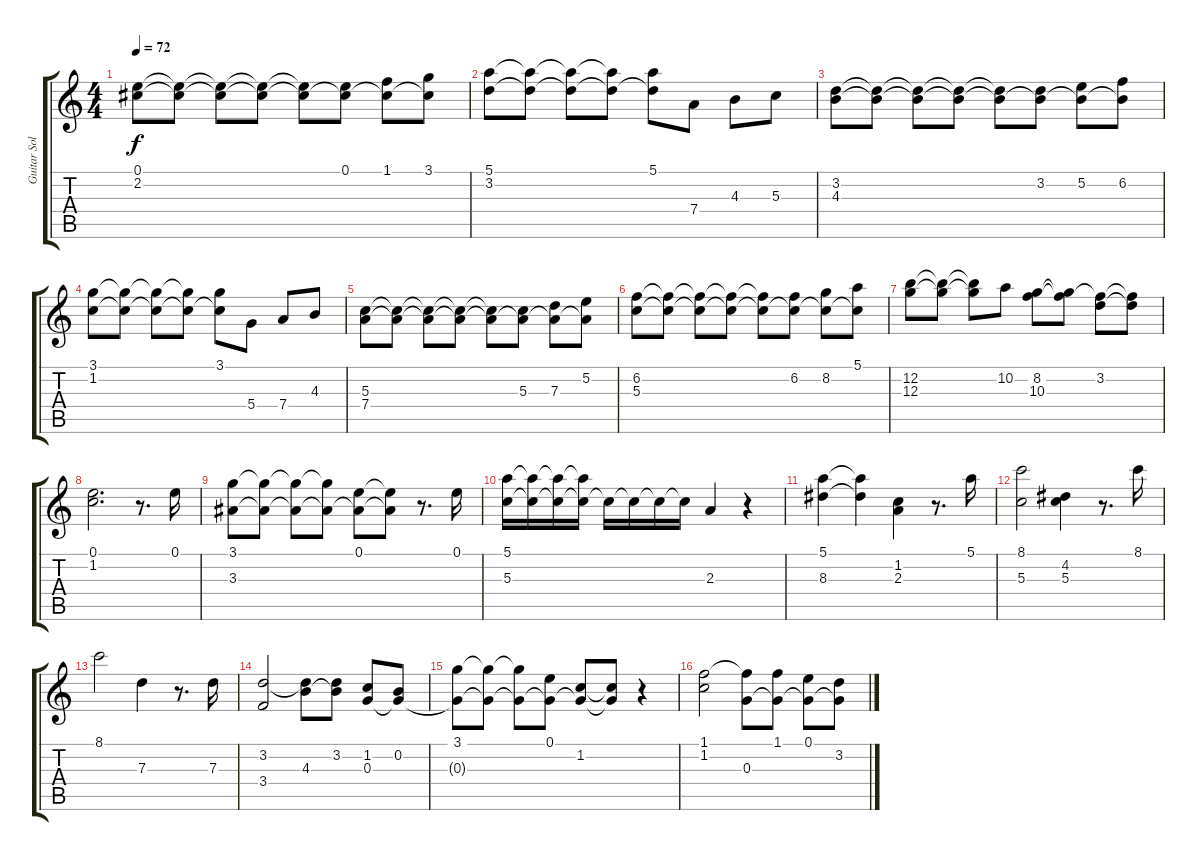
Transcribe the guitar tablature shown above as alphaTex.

\track ("Guitar Solo" "Guitar Sol") {instrument acousticguitarnylon}
\staff {score tabs}
\tuning (E4 B3 G3 D3 A2 E2) {hide}
\ts (4 4)
\tempo 72
\clef g2
\ks c
(0.1 2.2).8{dy f} (0.1{t} 2.2{t}).8 (0.1{t} 2.2{t}).8 (0.1{t} 2.2{t}).8 (0.1{t} 2.2{t}).8 (0.1 2.2{t}).8 (1.1 2.2{t}).8 (3.1 2.2{t}).8 |
(5.1 3.2).8 (5.1{t} 3.2{t}).8 (5.1{t} 3.2{t}).8 (5.1{t} 3.2{t}).8 (5.1 3.2{t}).8 7.4.8 4.3.8 5.3.8 |
(3.2 4.3).8 (3.2{t} 4.3{t}).8 (3.2{t} 4.3{t}).8 (3.2{t} 4.3{t}).8 (3.2{t} 4.3{t}).8 (3.2 4.3{t}).8 (5.2 4.3{t}).8 (6.2 4.3{t}).8 |
(3.1 1.2).8 (3.1{t} 1.2{t}).8 (3.1{t} 1.2{t}).8 (3.1{t} 1.2{t}).8 (3.1 1.2{t}).8 5.4.8 7.4.8 4.3.8 |
(5.3 7.4).8 (5.3{t} 7.4{t}).8 (5.3{t} 7.4{t}).8 (5.3{t} 7.4{t}).8 (5.3{t} 7.4{t}).8 (5.3 7.4{t}).8 (7.3 7.4{t}).8 (5.2 7.4{t}).8 |
(6.2 5.3).8 (6.2{t} 5.3{t}).8 (6.2{t} 5.3{t}).8 (6.2{t} 5.3{t}).8 (6.2{t} 5.3{t}).8 (6.2 5.3{t}).8 (8.2 5.3{t}).8 (5.1 5.3{t}).8 |
(12.2 12.3).8 (12.2{t} 12.3{t}).8 (12.2{t} 12.3{t}).8 10.2.8 (8.2 10.3).8 (8.2{t} 10.3{t}).8 (3.2 10.3{t}).8 (3.2{t} 10.3{t}).8 |
(0.1 1.2).2{d} r.8{d} 0.1.16 |
(3.1 3.3).8 (3.1{t} 3.3{t}).8 (3.1{t} 3.3{t}).8 (3.1{t} 3.3{t}).8 (0.1 3.3{t}).8 (0.1{t} 3.3{t}).8 r.8{d} 0.1.16 |
(5.1 5.3).16 (5.1{t} 5.3{t}).16 (5.1{t} 5.3{t}).16 (5.1{t} 5.3{t}).16 5.3{t}.16 5.3{t}.16 5.3{t}.16 5.3{t}.16 2.3.4 r.4 |
(5.1 8.3).4 (5.1{t} 8.3{t}).4 (1.2 2.3).4 r.8{d} 5.1.16 |
(8.1 5.3).2 (4.2 5.3).4 r.8{d} 8.1.16 |
8.1.2 7.3.4 r.8{d} 7.3.16 |
(3.2 3.4).2 (3.2{t} 4.3).8 (3.2 4.3{t}).8 (1.2 0.3).8 (0.2 0.3{t}).8 |
(3.1 0.3{t}).8 (3.1{t} 0.3{t}).8 (3.1{t} 0.3{t}).8 (0.1 0.3{t}).8 (1.2 0.3{t}).8 (1.2{t} 0.3{t}).8 r.4 |
(1.1 1.2).2 (1.1{t} 0.3).8 (1.1 0.3{t}).8 (0.1 0.3{t}).8 (3.2 0.3{t}).8
